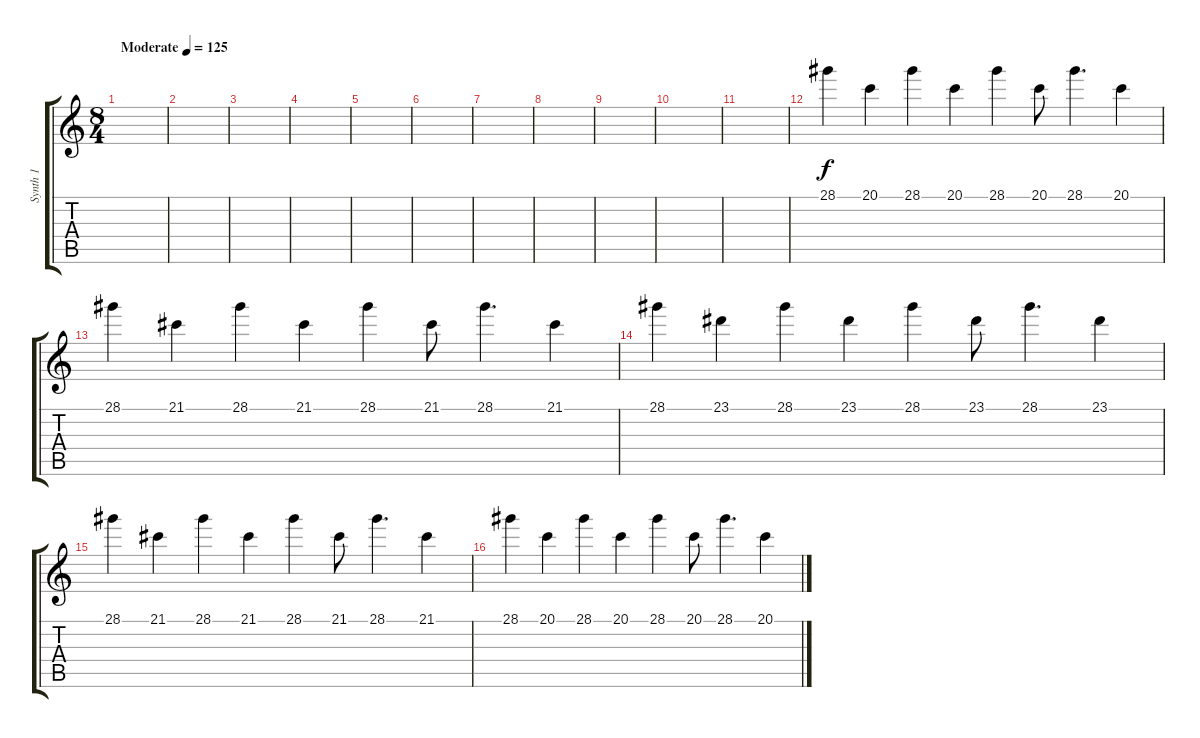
\track ("Synth 1" "Synth 1") {instrument fx3crystal}
\staff {score tabs}
\tuning (E4 B3 G3 D3 A2 G3) {hide}
\ts (8 4)
\tempo (125 "Moderate")
\clef g2
\ks c
|
|
|
|
|
|
|
|
|
|
|
28.1.4 20.1.4 28.1.4 20.1.4 28.1.4 20.1.8 28.1.4{d} 20.1.4 |
28.1.4 21.1.4 28.1.4 21.1.4 28.1.4 21.1.8 28.1.4{d} 21.1.4 |
28.1.4 23.1.4 28.1.4 23.1.4 28.1.4 23.1.8 28.1.4{d} 23.1.4 |
28.1.4 21.1.4 28.1.4 21.1.4 28.1.4 21.1.8 28.1.4{d} 21.1.4 |
28.1.4 20.1.4 28.1.4 20.1.4 28.1.4 20.1.8 28.1.4{d} 20.1.4
